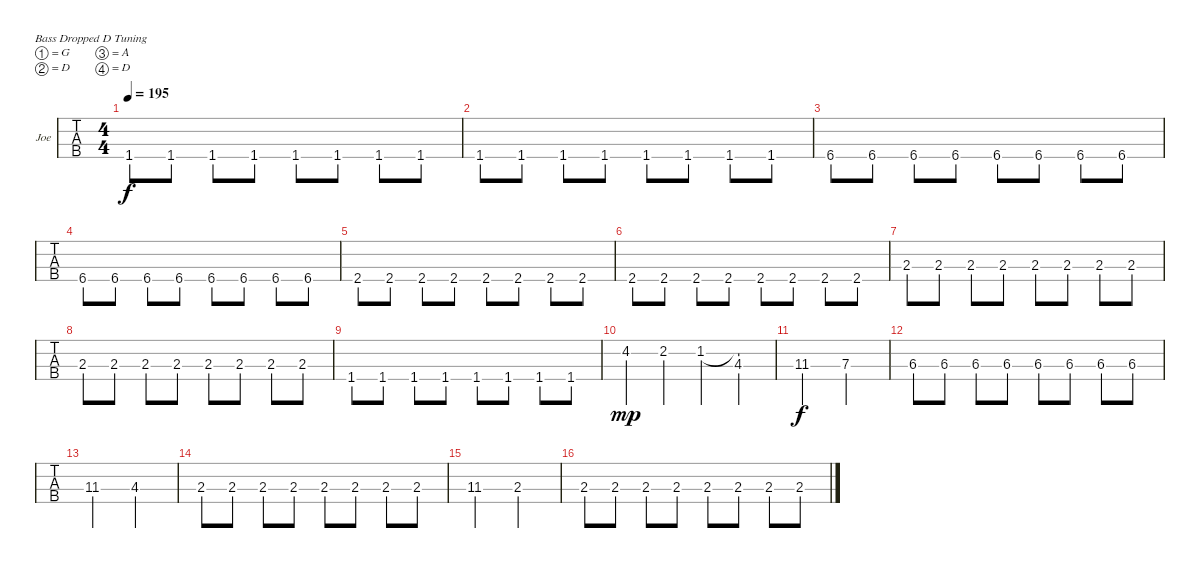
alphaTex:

\defaultSystemsLayout 4
\bracketExtendMode groupsimilarinstruments
\firstSystemTrackNameOrientation horizontal
\otherSystemsTrackNameOrientation horizontal
\track ("Electric Bass" "Joe ") {instrument electricbassfinger}
\staff {tabs}
\tuning (G2 D2 A1 D1)
\ts (4 4)
\tempo 195
\clef f4
\scale
0.333333
\ks c
1.4.8{dy f} 1.4.8 1.4.8 1.4.8 1.4.8 1.4.8 1.4.8 1.4.8 |
\scale
0.333333 1.4.8 1.4.8 1.4.8 1.4.8 1.4.8 1.4.8 1.4.8 1.4.8 |
\scale
0.333333 6.4.8 6.4.8 6.4.8 6.4.8 6.4.8 6.4.8 6.4.8 6.4.8 |
\scale
0.333333 6.4.8 6.4.8 6.4.8 6.4.8 6.4.8 6.4.8 6.4.8 6.4.8 |
\scale
0.333333 2.4.8 2.4.8 2.4.8 2.4.8 2.4.8 2.4.8 2.4.8 2.4.8 |
\scale
0.333333 2.4.8 2.4.8 2.4.8 2.4.8 2.4.8 2.4.8 2.4.8 2.4.8 |
\scale
0.333333 2.3.8 2.3.8 2.3.8 2.3.8 2.3.8 2.3.8 2.3.8 2.3.8 |
\scale
0.333333 2.3.8 2.3.8 2.3.8 2.3.8 2.3.8 2.3.8 2.3.8 2.3.8 |
\scale
0.333333 1.4.8 1.4.8 1.4.8 1.4.8 1.4.8 1.4.8 1.4.8 1.4.8 |
\scale
0.333333 4.2.4{dy mp} 2.2.4 1.2.4 (4.3 1.2{t}).4 |
\scale
0.333333 11.3.2{dy f} 7.3.2 |
\scale
0.333333 6.3.8 6.3.8 6.3.8 6.3.8 6.3.8 6.3.8 6.3.8 6.3.8 |
\scale
0.333333 11.3.2 4.3.2 |
\scale
0.333333 2.3.8 2.3.8 2.3.8 2.3.8 2.3.8 2.3.8 2.3.8 2.3.8 |
\scale
0.333333 11.3.2 2.3.2 |
\scale
0.333333 2.3.8 2.3.8 2.3.8 2.3.8 2.3.8 2.3.8 2.3.8 2.3.8
